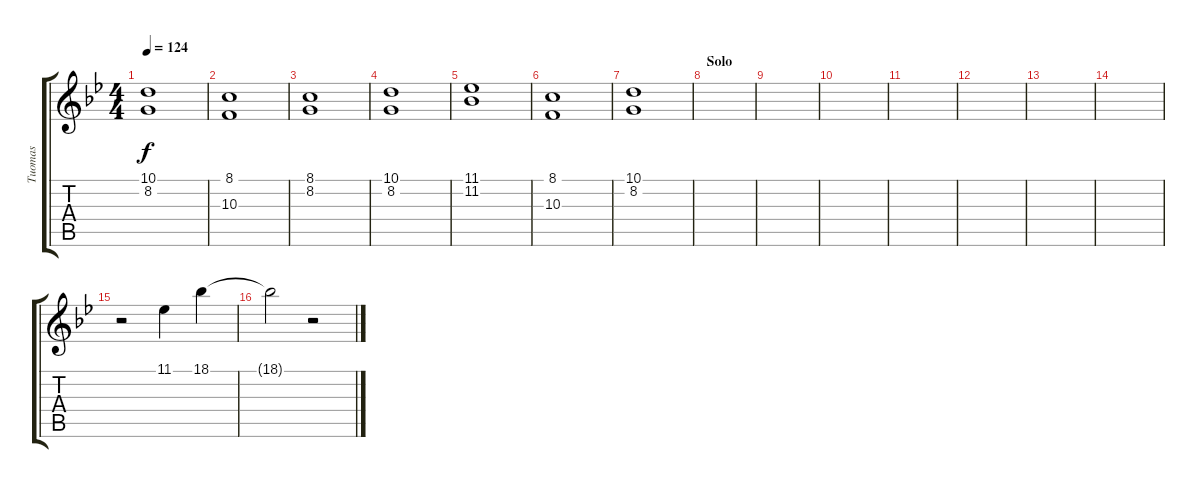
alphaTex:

\track ("Tuomas" "Tuomas") {instrument stringensemble1}
\staff {score tabs}
\tuning (E4 B3 G3 D3 A2 E2) {hide}
\ts (4 4)
\tempo 124
\clef g2
\ks bb
(10.1 8.2).1{dy f} |
(8.1 10.3).1 |
(8.1 8.2).1 |
(10.1 8.2).1 |
(11.1 11.2).1 |
(8.1 10.3).1 |
(10.1 8.2).1 |
\section ("" "Solo")
|
|
|
|
|
|
|
r.2 11.1.4 18.1.4 |
18.1{t}.2 r.2
